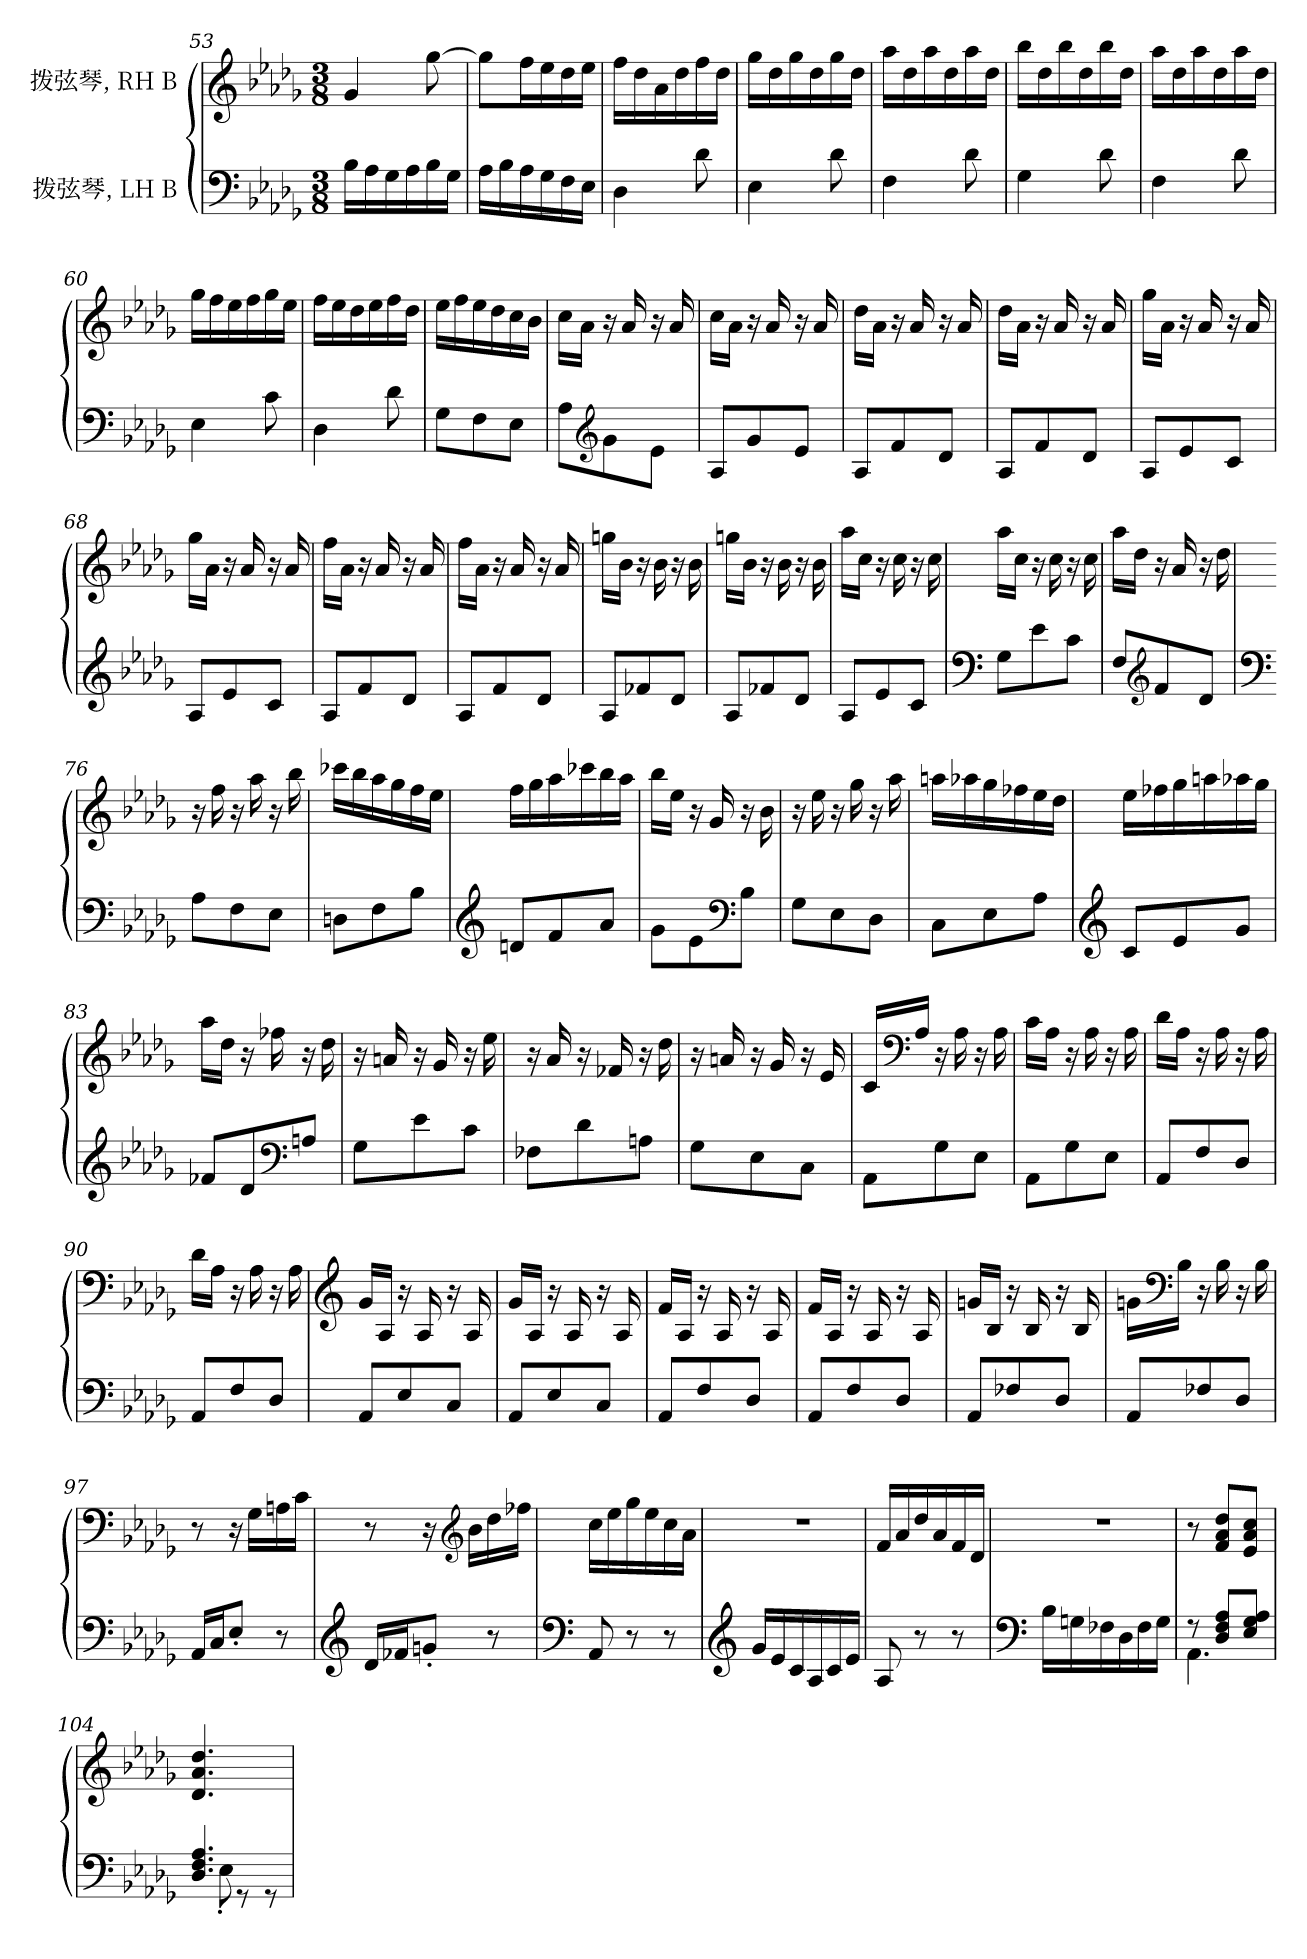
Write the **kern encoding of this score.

**kern	**kern
*part2	*part1
*staff2	*staff1
*I"拨弦琴, LH B	*I"拨弦琴, RH B
*clefF4	*clefG2
*k[b-e-a-d-g-]	*k[b-e-a-d-g-]
*M3/8	*M3/8
=53	=53
16B-\LL	4g-/
16A-\	.
16G-\	.
16A-\	.
16B-\	[8gg-\
16G-\JJ	.
=54	=54
16A-\LL	8gg-\L]
16B-\	.
16A-\	16ff\L
16G-\	16ee-\
16F\	16dd-\
16E-\JJ	16ee-\JJ
=55	=55
4D-\	16ff\LL
.	16dd-\
.	16a-\
.	16dd-\
8d-\	16ff\
.	16dd-\JJ
=56	=56
4E-\	16gg-\LL
.	16dd-\
.	16gg-\
.	16dd-\
8d-\	16gg-\
.	16dd-\JJ
=57	=57
4F\	16aa-\LL
.	16dd-\
.	16aa-\
.	16dd-\
8d-\	16aa-\
.	16dd-\JJ
!!LO:LB:g=z
=58	=58
4G-\	16bb-\LL
.	16dd-\
.	16bb-\
.	16dd-\
8d-\	16bb-\
.	16dd-\JJ
=59	=59
4F\	16aa-\LL
.	16dd-\
.	16aa-\
.	16dd-\
8d-\	16aa-\
.	16dd-\JJ
=60	=60
4E-\	16gg-\LL
.	16ff\
.	16ee-\
.	16ff\
8c\	16gg-\
.	16ee-\JJ
=61	=61
4D-\	16ff\LL
.	16ee-\
.	16dd-\
.	16ee-\
8d-\	16ff\
.	16dd-\JJ
=62	=62
8G-\L	16ee-\LL
.	16ff\
8F\	16ee-\
.	16dd-\
8E-\J	16cc\
.	16b-\JJ
!!LO:PB:g=z
=63	=63
8A-\L	16cc\LL
.	16a-\JJ
*clefG2	*
8g-\	16r
.	16a-/
8e-\J	16r
.	16a-/
=64	=64
8A-/L	16cc\LL
.	16a-\JJ
8g-/	16r
.	16a-/
8e-/J	16r
.	16a-/
=65	=65
8A-/L	16dd-\LL
.	16a-\JJ
8f/	16r
.	16a-/
8d-/J	16r
.	16a-/
=66	=66
8A-/L	16dd-\LL
.	16a-\JJ
8f/	16r
.	16a-/
8d-/J	16r
.	16a-/
=67	=67
8A-/L	16gg-\LL
.	16a-\JJ
8e-/	16r
.	16a-/
8c/J	16r
.	16a-/
!!LO:LB:g=z
=68	=68
8A-/L	16gg-\LL
.	16a-\JJ
8e-/	16r
.	16a-/
8c/J	16r
.	16a-/
=69	=69
8A-/L	16ff\LL
.	16a-\JJ
8f/	16r
.	16a-/
8d-/J	16r
.	16a-/
=70	=70
8A-/L	16ff\LL
.	16a-\JJ
8f/	16r
.	16a-/
8d-/J	16r
.	16a-/
=71	=71
8A-/L	16ggn\LL
.	16b-\JJ
8f-X/	16r
.	16b-\
8d-/J	16r
.	16b-\
=72	=72
8A-/L	16ggn\LL
.	16b-\JJ
8f-X/	16r
.	16b-\
8d-/J	16r
.	16b-\
!!LO:LB:g=z
=73	=73
8A-/L	16aa-\LL
.	16cc\JJ
8e-/	16r
.	16cc\
8c/J	16r
.	16cc\
=74	=74
*clefF4	*
8G-\L	16aa-\LL
.	16cc\JJ
8e-\	16r
.	16cc\
8c\J	16r
.	16cc\
=75	=75
8F/L	16aa-\LL
.	16dd-\JJ
*clefG2	*
8f/	16r
.	16a-/
8d-/J	16r
.	16dd-\
=76	=76
*clefF4	*
8A-\L	16r
.	16ff\
8F\	16r
.	16aa-\
8E-\J	16r
.	16bb-\
=77	=77
8Dn\L	16ccc-X\LL
.	16bb-\
8F\	16aa-\
.	16gg-\
8B-\J	16ff\
.	16ee-\JJ
!!LO:LB:g=z
=78	=78
*clefG2	*
8dn/L	16ff\LL
.	16gg-\
8f/	16aa-\
.	16ccc-X\
8a-/J	16bb-\
.	16aa-\JJ
=79	=79
8g-\L	16bb-\LL
.	16ee-\JJ
8e-\	16r
.	16g-/
*clefF4	*
8B-\J	16r
.	16b-\
=80	=80
8G-\L	16r
.	16ee-\
8E-\	16r
.	16gg-\
8D-\J	16r
.	16aa-\
=81	=81
8C\L	16aan\LL
.	16aa-X\
8E-\	16gg-\
.	16ff-X\
8A-\J	16ee-\
.	16dd-\JJ
!!LO:LB:g=z
=82	=82
*clefG2	*
8c/L	16ee-\LL
.	16ff-X\
8e-/	16gg-\
.	16aan\
8g-/J	16aa-X\
.	16gg-\JJ
=83	=83
8f-X/L	16aa-\LL
.	16dd-\JJ
8d-/	16r
.	16ff-X\
*clefF4	*
8An/J	16r
.	16dd-\
=84	=84
8G-\L	16r
.	16an/
8e-\	16r
.	16g-/
8c\J	16r
.	16ee-\
=85	=85
8F-X\L	16r
.	16a-/
8d-\	16r
.	16f-X/
8An\J	16r
.	16dd-\
!!LO:LB:g=z
=86	=86
8G-\L	16r
.	16an/
8E-\	16r
.	16g-/
8C\J	16r
.	16e-/
=87	=87
8AA-\L	16c/LL
*	*clefF4
.	16A-/JJ
8G-\	16r
.	16A-\
8E-\J	16r
.	16A-\
=88	=88
8AA-\L	16c\LL
.	16A-\JJ
8G-\	16r
.	16A-\
8E-\J	16r
.	16A-\
=89	=89
8AA-/L	16d-\LL
.	16A-\JJ
8F/	16r
.	16A-\
8D-/J	16r
.	16A-\
=90	=90
8AA-/L	16d-\LL
.	16A-\JJ
8F/	16r
.	16A-\
8D-/J	16r
.	16A-\
!!LO:PB:g=z
=91	=91
*	*clefG2
8AA-/L	16g-/LL
.	16A-/JJ
8E-/	16r
.	16A-/
8C/J	16r
.	16A-/
=92	=92
8AA-/L	16g-/LL
.	16A-/JJ
8E-/	16r
.	16A-/
8C/J	16r
.	16A-/
=93	=93
8AA-/L	16f/LL
.	16A-/JJ
8F/	16r
.	16A-/
8D-/J	16r
.	16A-/
=94	=94
8AA-/L	16f/LL
.	16A-/JJ
8F/	16r
.	16A-/
8D-/J	16r
.	16A-/
=95	=95
8AA-/L	16gn/LL
.	16B-/JJ
8F-X/	16r
.	16B-/
8D-/J	16r
.	16B-/
!!LO:LB:g=z
=96	=96
8AA-/L	16gn\LL
*	*clefF4
.	16B-\JJ
8F-X/	16r
.	16B-\
8D-/J	16r
.	16B-\
=97	=97
16AA-/LL	8r
16C/J	.
8E-'/J	16r
.	16G-\LL
8r	16An\
.	16c\JJ
=98	=98
*clefG2	*
16d-/LL	8r
16f-X/J	.
8gn'/J	16r
*	*clefG2
.	16b-\LL
8r	16dd-\
.	16ff-X\JJ
=99	=99
*clefF4	*
8AA-/	16cc\LL
.	16ee-\
8r	16gg-\
.	16ee-\
8r	16cc\
.	16a-\JJ
!!LO:LB:g=z
=100	=100
*clefG2	*
16g-/LL	4.r
16e-/	.
16c/	.
16A-/	.
16c/	.
16e-/JJ	.
=101	=101
8A-/	16f/LL
.	16a-/
8r	16dd-/
.	16a-/
8r	16f/
.	16d-/JJ
=102	=102
*clefF4	*
16B-\LL	4.r
16Gn\	.
16F-X\	.
16D-\	.
16F-\	.
16G\JJ	.
=103	=103
*	*MM72
*^	*
8r	4.AA-\	8r
*	*	*MM67
8D-/ 8F/ 8A-/L	.	8f/ 8a-/ 8dd-/L
*	*	*MM55
8E-/ 8G-/ 8A-/J	.	8e-/ 8a-/ 8cc/J
=104	=104	=104
*	*	*MM48
4.D-/ 4.F/ 4.A-/	8E-'\	4.d-/ 4.a-/ 4.dd-/
.	8r	.
.	8r	.
*v	*v	*
=	=
*-	*-
